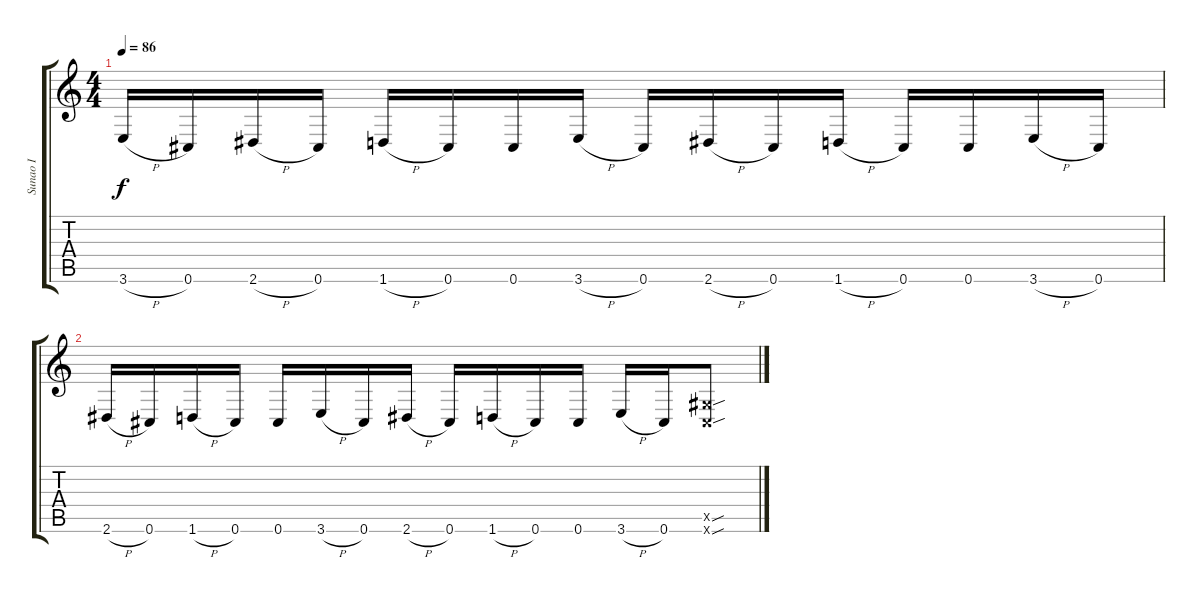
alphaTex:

\track ("Sunao I" "Sunao I") {instrument overdrivenguitar}
\staff {score tabs}
\tuning (Eb4 Bb3 Gb3 Db3 Ab2 Db2) {hide}
\ts (4 4)
\tempo 86
\clef g2
\ks c
3.6{h}.16{dy f} 0.6.16 2.6{h}.16 0.6.16 1.6{h}.16 0.6.16 0.6.16 3.6{h}.16 0.6.16 2.6{h}.16 0.6.16 1.6{h}.16 0.6.16 0.6.16 3.6{h}.16 0.6.16 |
2.6{h}.16 0.6.16 1.6{h}.16 0.6.16 0.6.16 3.6{h}.16 0.6.16 2.6{h}.16 0.6.16 1.6{h}.16 0.6.16 0.6.16 3.6{h}.16 0.6.16 (0.5{sou x} 0.6{sou x}).8
